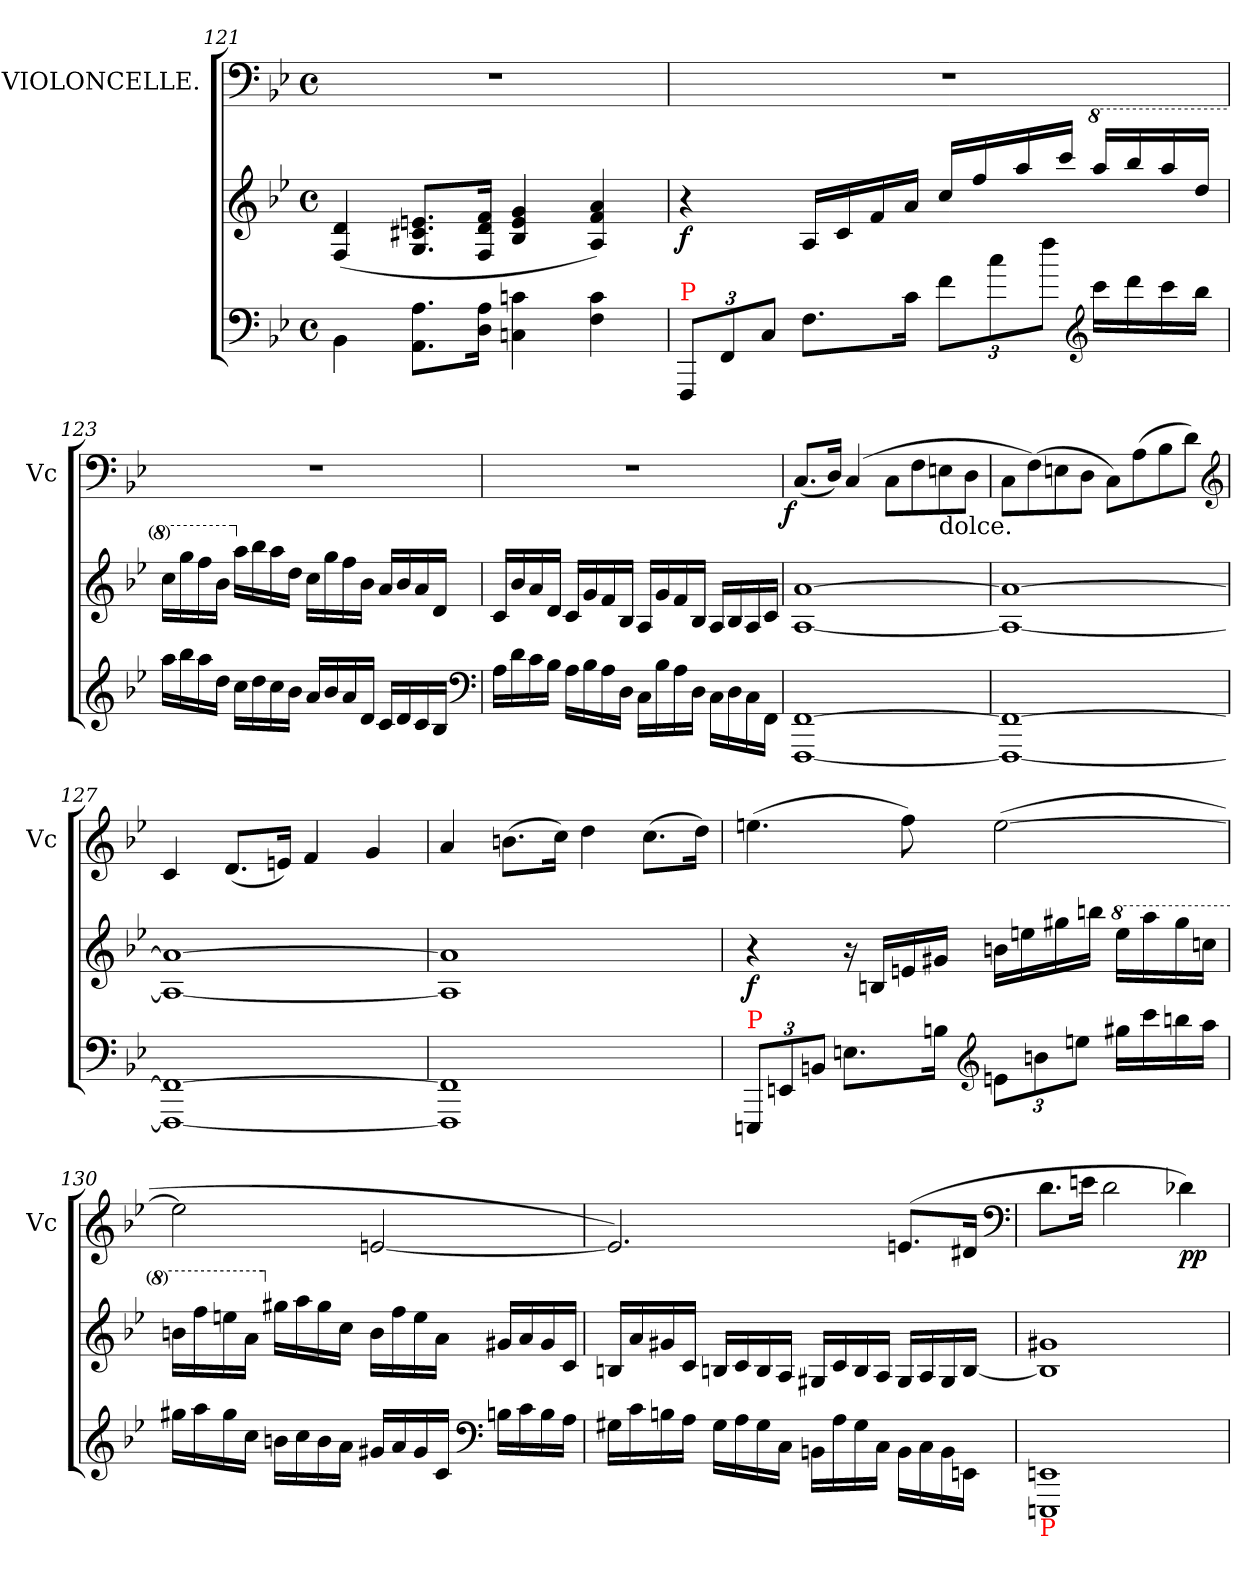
**kern	**kern	**dynam	**kern	**dynam
*part2	*part2	*part2	*part1	*part1
*staff3	*staff2	*staff2/3	*staff1	*staff1
*	*	*	*I"VIOLONCELLE.	*
*	*	*	*I'Vc	*
*clefF4	*clefG2	*	*clefF4	*
*k[b-e-]	*k[b-e-]	*	*k[b-e-]	*
*M4/4	*M4/4	*	*M4/4	*
*met(c)	*met(c)	*	*met(c)	*
=121	=121	=121	=121	=121
4BB-\	(>4d/ 4F/	.	1rF	.
8.A\ 8.AA\L	8.en/ 8.c#X/ 8.G/L	.	.	.
16A\ 16D\Jk	16f/ 16d/ 16F/Jk	.	.	.
4cn 4Cn	4g 4e 4B-	.	.	.
4c 4F	4a 4f 4A)	.	.	.
=122	=122	=122	=122	=122
*Xbrackettup	*	*	*	*
!LO:TX:a:color=red:t=P	!	!	!	!
12FFFL	4r	f	1rF	.
12FF	.	.	.	.
12CJ	.	.	.	.
8.F\L	16A/LL	.	.	.
.	16c	.	.	.
.	16f	.	.	.
16cJk	16aJJ	.	.	.
12f\L	16cc/LL	.	.	.
.	16ff/	.	.	.
12cc\	.	.	.	.
.	16aa/	.	.	.
12ff\J	.	.	.	.
.	16ccc/JJ	.	.	.
*clefG2	*	*	*	*
*	*8va	*	*	*
16cccLL	16aaa/LL	.	.	.
16ddd	16bbb-/	.	.	.
16ccc	16aaa/	.	.	.
16bb-JJ	16ddd/JJ	.	.	.
=123	=123	=123	=123	=123
16aaLL	16cccLL	.	1rF	.
16bb-	16ggg	.	.	.
16aa	16fff	.	.	.
16ddJJ	16bb-JJ	.	.	.
*	*X8va	*	*	*
16ccLL	16aaLL	.	.	.
16dd	16bb-	.	.	.
16cc	16aa	.	.	.
16b-JJ	16ddJJ	.	.	.
16aLL	16ccLL	.	.	.
16b-	16gg	.	.	.
16a	16ff	.	.	.
16dJJ	16b-JJ	.	.	.
16cLL	16aLL	.	.	.
16d	16b-	.	.	.
16c	16a	.	.	.
16B-JJ	16dJJ	.	.	.
*clefF4	*	*	*	*
=124	=124	=124	=124	=124
16ALL	16cLL	.	1rF	.
16d	16b-	.	.	.
16c	16a	.	.	.
16B-JJ	16dJJ	.	.	.
16ALL	16cLL	.	.	.
16B-	16g	.	.	.
16A	16f	.	.	.
16DJJ	16B-JJ	.	.	.
16C\LL	16A/LL	.	.	.
16B-	16g	.	.	.
16A	16f	.	.	.
16D\JJ	16B-/JJ	.	.	.
16C\LL	16A/LL	.	.	.
16D\	16B-/	.	.	.
16C\	16A/	.	.	.
16FF\JJ	16c/JJ	.	.	.
=125	=125	=125	=125	=125
!	!	!	!	!LO:DY:rj
[1FF\ [1FFF\	(>[1a/ [1A/	.	(<8.C!L	f
.	.	.	16D!Jk)	.
.	.	.	(>4C!	.
.	.	.	8C!\L	.
.	.	.	8F!	.
!	!	!	!LO:TX:b:t=dolce.	!
.	.	.	8En!	.
.	.	.	8D!J	.
=126	=126	=126	=126	=126
1FF_\ 1FFF_\	1a_/ 1A_/	.	8C!\L	.
.	.	.	(>8F!)	.
.	.	.	8En!	.
.	.	.	8D!J	.
.	.	.	8C!\L)	.
.	.	.	(>8A!	.
.	.	.	8B-!	.
.	.	.	8d!J)	.
*	*	*	*clefG2	*
=127	=127	=127	=127	=127
1FF_\ 1FFF_\	1a_/ 1A_/	.	4c!	.
.	.	.	(<8.d!L	.
.	.	.	16en!Jk)	.
.	.	.	4f!	.
.	.	.	4g!	.
=128	=128	=128	=128	=128
1FF]\ 1FFF]\	1a]/ 1A]/	.	4a!	.
.	.	.	(>8.bn!\L	.
.	.	.	16cc!Jk)	.
.	.	.	4dd!	.
.	.	.	(>8.cc!\L	.
.	.	.	16dd!Jk)	.
=129	=129	=129	=129	=129
!LO:TX:a:color=red:t=P	!	!	!	!
12EEEnL	4r	f	(>4.een!	.
12EEn	.	.	.	.
12BBnJ	.	.	.	.
8.EnL	16r	.	.	.
.	16BnLL	.	.	.
.	16en	.	8ff!)	.
16BnJk	16g#XJJ	.	.	.
*clefG2	*	*	*	*
12en\L	16bnLL	.	(>[2ee!	.
.	16een	.	.	.
12bn	.	.	.	.
.	16gg#X	.	.	.
12eenJ	.	.	.	.
.	16bbnJJ	.	.	.
*	*8va	*	*	*
16gg#XLL	16eeeLL	.	.	.
16ccc	16aaa	.	.	.
16bbn	16ggg#	.	.	.
16aaJJ	16cccnJJ	.	.	.
=130	=130	=130	=130	=130
16gg#XLL	16bbnLL	.	2een!]	.
16aa	16fff	.	.	.
16gg#	16eeen	.	.	.
16ccJJ	16aaJJ	.	.	.
*	*X8va	*	*	*
16bnLL	16gg#XLL	.	.	.
16cc	16aa	.	.	.
16b	16gg#	.	.	.
16aJJ	16ccJJ	.	.	.
16g#XLL	16bLL	.	[2en!	.
16a	16ff	.	.	.
16g#	16ee	.	.	.
16cJJ	16aJJ	.	.	.
*clefF4	*	*	*	*
16BnLL	16g#XLL	.	.	.
16c	16a	.	.	.
16B	16g#	.	.	.
16AJJ	16cJJ	.	.	.
=131	=131	=131	=131	=131
16G#XLL	16BnLL	.	2.en!])	.
16c	16a	.	.	.
16B	16g#X	.	.	.
16AJJ	16cJJ	.	.	.
16G#\LL	16Bn/LL	.	.	.
16A\	16c/	.	.	.
16G#\	16B/	.	.	.
16C\JJ	16A/JJ	.	.	.
16BBnLL	16G#XLL	.	.	.
16A\	16c/	.	.	.
16G#\	16B/	.	.	.
16C\JJ	16A/JJ	.	.	.
16BB\LL	16G#/LL	.	(>8.e!L	.
16C\	16A/	.	.	.
16BB\	16G#/	.	.	.
16EEn\JJ	[16B/JJ	.	16d#X!Jk	.
*	*	*	*clefF4	*
=132	=132	=132	=132	=132
!LO:TX:b:color=red:t=P	!	!	!	!
1EEn 1EEEn	(>1g#X 1Bn]	.	8.d!\L	.
.	.	.	16en!Jk	.
.	.	.	2d!	.
.	.	.	4d-X!)	pp
=	=	=	=	=
*-	*-	*-	*-	*-
